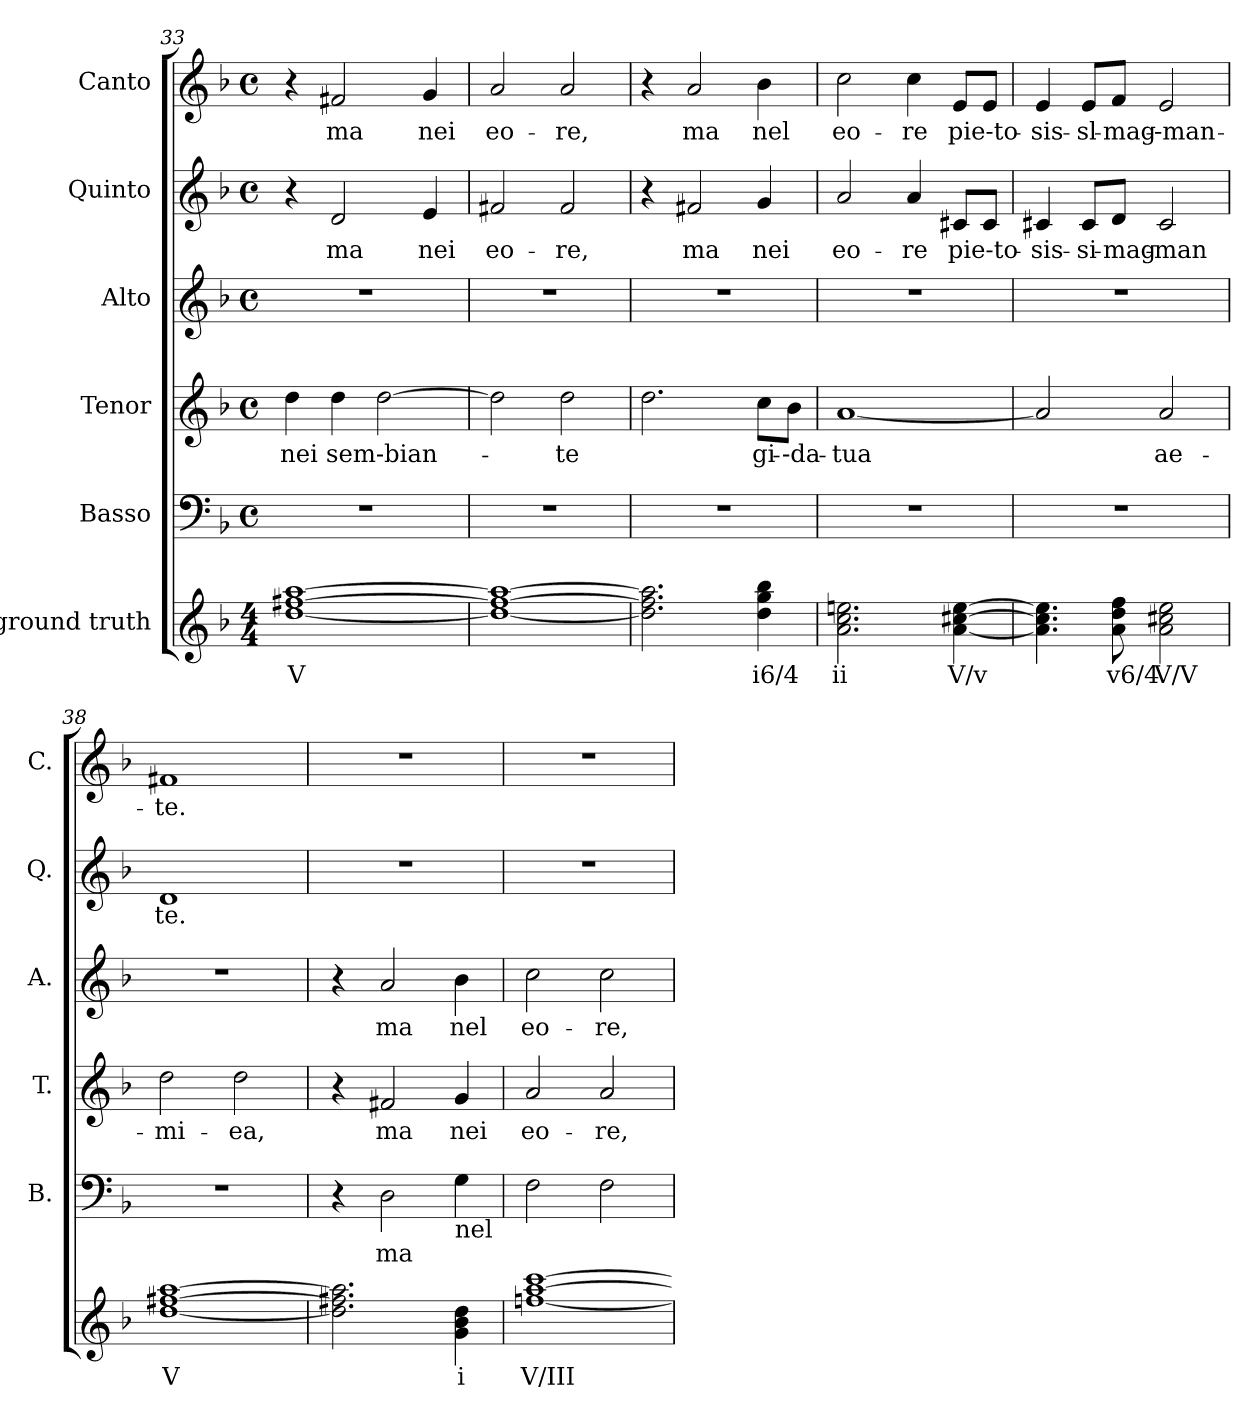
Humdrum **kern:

**kern	**text	**kern	**text	**kern	**text	**kern	**text	**kern	**text	**kern	**text
*part6	*part6	*part5	*part5	*part4	*part4	*part3	*part3	*part2	*part2	*part1	*part1
*staff6	*staff6	*staff5	*staff5	*staff4	*staff4	*staff3	*staff3	*staff2	*staff2	*staff1	*staff1
*I"ground truth	*	*I"Basso	*	*I"Tenor	*	*I"Alto	*	*I"Quinto	*	*I"Canto	*
*	*	*I'B.	*	*I'T.	*	*I'A.	*	*I'Q.	*	*I'C.	*
*	*	*clefF4	*	*clefG2	*	*clefG2	*	*clefG2	*	*clefG2	*
*k[b-]	*	*k[b-]	*	*k[b-]	*	*k[b-]	*	*k[b-]	*	*k[b-]	*
*	*	*F:	*	*F:	*	*F:	*	*F:	*	*F:	*
*M4/4	*	*M4/4	*	*M4/4	*	*M4/4	*	*M4/4	*	*M4/4	*
*	*	*met(c)	*	*met(c)	*	*met(c)	*	*met(c)	*	*met(c)	*
=33	=33	=33	=33	=33	=33	=33	=33	=33	=33	=33	=33
!	!	!	!	!	!LO:LY:b	!	!	!	!	!	!
[1dd [1ff#X [1aa	V	1r	.	4dd\	-nei	1r	.	4r	.	4r	.
!	!	!	!	!	!LO:LY:b	!	!	!	!	!	!
!	!	!	!	!	!	!	!	!	!LO:LY:b	!	!
!	!	!	!	!	!	!	!	!	!	!	!LO:LY:b
.	.	.	.	4dd\	-sem-bian-	.	.	2d/	-ma	2f#X/	-ma
.	.	.	.	[2dd\	.	.	.	.	.	.	.
!	!	!	!	!	!	!	!	!	!LO:LY:b	!	!
!	!	!	!	!	!	!	!	!	!	!	!LO:LY:b
.	.	.	.	.	.	.	.	4e/	-nei	4g/	-nei
=34	=34	=34	=34	=34	=34	=34	=34	=34	=34	=34	=34
!	!	!	!	!	!	!	!	!	!LO:LY:b	!	!
!	!	!	!	!	!	!	!	!	!	!	!LO:LY:b
1dd_ 1ff#_ 1aa_	.	1r	.	2dd\]	.	1r	.	2f#X/	-eo-	2a/	-eo-
!	!	!	!	!	!LO:LY:b	!	!	!	!	!	!
!	!	!	!	!	!	!	!	!	!LO:LY:b	!	!
!	!	!	!	!	!	!	!	!	!	!	!LO:LY:b
.	.	.	.	2dd\	-te	.	.	2f#/	-re,	2a/	-re,
=35	=35	=35	=35	=35	=35	=35	=35	=35	=35	=35	=35
2.dd] 2.ff#] 2.aa]	.	1r	.	2.dd\	.	1r	.	4r	.	4r	.
!	!	!	!	!	!	!	!	!	!LO:LY:b	!	!
!	!	!	!	!	!	!	!	!	!	!	!LO:LY:b
.	.	.	.	.	.	.	.	2f#X/	-ma	2a/	-ma
!	!	!	!	!	!LO:LY:b	!	!	!	!	!	!
!	!	!	!	!	!	!	!	!	!LO:LY:b	!	!
!	!	!	!	!	!	!	!	!	!	!	!LO:LY:b
4dd 4gg 4bb-	i6/4	.	.	8cc\L	-gi-	.	.	4g/	-nei	4b-\	-nel
!	!	!	!	!	!LO:LY:b	!	!	!	!	!	!
.	.	.	.	8b-\J	--da-	.	.	.	.	.	.
=36	=36	=36	=36	=36	=36	=36	=36	=36	=36	=36	=36
!	!	!	!	!	!LO:LY:b	!	!	!	!	!	!
!	!	!	!	!	!	!	!	!	!LO:LY:b	!	!
!	!	!	!	!	!	!	!	!	!	!	!LO:LY:b
2.a 2.cc 2.een	ii	1r	.	[1a	-tua	1r	.	2a/	-eo-	2cc\	-eo-
!	!	!	!	!	!	!	!	!	!LO:LY:b	!	!
!	!	!	!	!	!	!	!	!	!	!	!LO:LY:b
.	.	.	.	.	.	.	.	4a/	-re	4cc\	-re
!	!	!	!	!	!	!	!	!	!LO:LY:b	!	!
!	!	!	!	!	!	!	!	!	!	!	!LO:LY:b
[4a [4cc#X [4ee	V/v	.	.	.	.	.	.	8c#X/L	-pie-to-	8e/L	-pie-to-
.	.	.	.	.	.	.	.	8c#/J	.	8e/J	.
=37	=37	=37	=37	=37	=37	=37	=37	=37	=37	=37	=37
!	!	!	!	!	!	!	!	!	!LO:LY:b	!	!
!	!	!	!	!	!	!	!	!	!	!	!LO:LY:b
4.a] 4.cc#] 4.ee]	.	1r	.	2a/]	.	1r	.	4c#X/	-sis-	4e/	-sis-
!	!	!	!	!	!	!	!	!	!LO:LY:b	!	!
!	!	!	!	!	!	!	!	!	!	!	!LO:LY:b
.	.	.	.	.	.	.	.	8c#/L	-si-	8e/L	-sl-
!	!	!	!	!	!	!	!	!	!LO:LY:b	!	!
!	!	!	!	!	!	!	!	!	!	!	!LO:LY:b
8a 8dd 8ff	v6/4	.	.	.	.	.	.	8d/J	-mag-	8f/J	-mag-
!	!	!	!	!	!LO:LY:b	!	!	!	!	!	!
!	!	!	!	!	!	!	!	!	!LO:LY:b	!	!
!	!	!	!	!	!	!	!	!	!	!	!LO:LY:b
2a 2cc#X 2ee	V/V	.	.	2a/	-ae-	.	.	2c#/	-man	2e/	--man-
=38	=38	=38	=38	=38	=38	=38	=38	=38	=38	=38	=38
!	!	!	!	!	!LO:LY:b	!	!	!	!	!	!
!	!	!	!	!	!	!	!	!	!LO:LY:b	!	!
!	!	!	!	!	!	!	!	!	!	!	!LO:LY:b
[1dd [1ff#X [1aa	V	1r	.	2dd\	-mi-	1r	.	1d	-te.	1f#X	-te.
!	!	!	!	!	!LO:LY:b	!	!	!	!	!	!
.	.	.	.	2dd\	-ea,	.	.	.	.	.	.
=39	=39	=39	=39	=39	=39	=39	=39	=39	=39	=39	=39
2.dd] 2.ff#X] 2.aa]	.	4r	.	4r	.	4r	.	1r	.	1r	.
!	!	!	!LO:LY:b	!	!	!	!	!	!	!	!
!	!	!	!	!	!LO:LY:b	!	!	!	!	!	!
!	!	!	!	!	!	!	!LO:LY:b	!	!	!	!
.	.	2D\	-ma	2f#X/	-ma	2a/	-ma	.	.	.	.
!	!	!	!	!	!LO:LY:b	!	!	!	!	!	!
!	!	!LO:TX:b:t=nel	!	!	!	!	!	!	!	!	!
!	!	!	!	!	!	!	!LO:LY:b	!	!	!	!
4g 4b- 4dd	i	4G\	.	4g/	-nei	4b-\	-nel	.	.	.	.
!!LO:LB:g=z
=40	=40	=40	=40	=40	=40	=40	=40	=40	=40	=40	=40
!	!	!	!	!	!LO:LY:b	!	!	!	!	!	!
!	!	!	!	!	!	!	!LO:LY:b	!	!	!	!
[1ffn [1aa [1ccc	V/III	2F\	.	2a/	-eo-	2cc\	-eo-	1r	.	1r	.
!	!	!	!	!	!LO:LY:b	!	!	!	!	!	!
!	!	!	!	!	!	!	!LO:LY:b	!	!	!	!
.	.	2F\	.	2a/	-re,	2cc\	-re,	.	.	.	.
=	=	=	=	=	=	=	=	=	=	=	=
*-	*-	*-	*-	*-	*-	*-	*-	*-	*-	*-	*-
